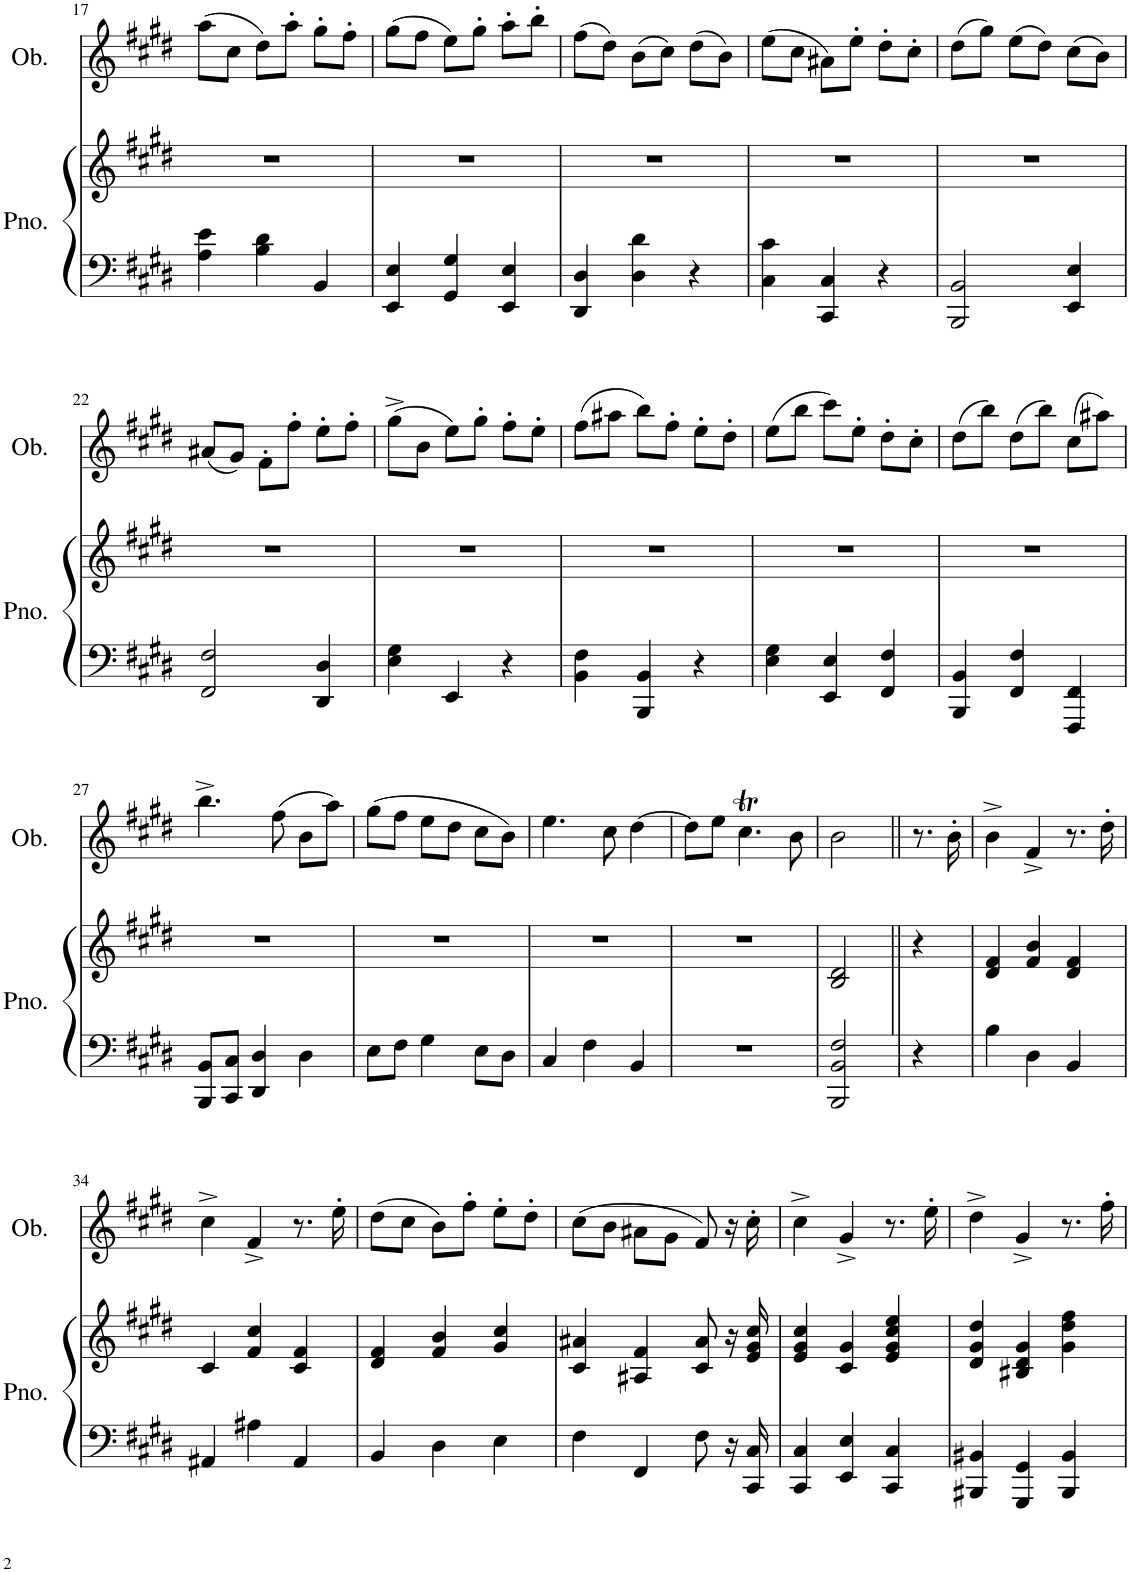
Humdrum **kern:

**kern	**kern	**kern
*part2	*part2	*part1
*staff3	*staff2	*staff1
*I"Piano	*	*I"Oboe
*I'Pno.	*	*I'Ob.
!!LO:PB:g=z
*clefF4	*clefG2	*clefG2
*k[f#c#g#d#]	*k[f#c#g#d#]	*k[f#c#g#d#]
*M3/4	*M3/4	*M3/4
=17	=17	=17
4A\ 4e\	2.r	(8aa\L
.	.	8cc#\J
4B\ 4d#\	.	8dd#\L)
.	.	8aa'\J
4BB/	.	8gg#'\L
.	.	8ff#'\J
=18	=18	=18
4EE/ 4E/	2.r	(8gg#\L
.	.	8ff#\J
4GG#/ 4G#/	.	8ee\L)
.	.	8gg#'\J
4EE/ 4E/	.	8aa'\L
.	.	8bb'\J
=19	=19	=19
4DD#/ 4D#/	2.r	(8ff#\L
.	.	8dd#\J)
4D#\ 4d#\	.	(8b\L
.	.	8cc#\J)
4r	.	(8dd#\L
.	.	8b\J)
=20	=20	=20
4C#\ 4c#\	2.r	(8ee\L
.	.	8cc#\J
4CC#/ 4C#/	.	8a#X\L)
.	.	8ee'\J
4r	.	8dd#'\L
.	.	8cc#'\J
=21	=21	=21
2BBB/ 2BB/	2.r	(8dd#\L
.	.	8gg#\J)
.	.	(8ee\L
.	.	8dd#\J)
4EE/ 4E/	.	(8cc#\L
.	.	8b\J)
!!LO:LB:g=z
=22	=22	=22
2FF#/ 2F#/	2.r	(8a#X/L
.	.	8g#/J)
.	.	8f#'\L
.	.	8ff#'\J
4DD#/ 4D#/	.	8ee'\L
.	.	8ff#'\J
=23	=23	=23
4E\ 4G#\	2.r	(8gg#^\L
.	.	8b\J
4EE/	.	8ee\L)
.	.	8gg#'\J
4r	.	8ff#'\L
.	.	8ee'\J
=24	=24	=24
4BB\ 4F#\	2.r	(8ff#\L
.	.	8aa#X\J
4BBB/ 4BB/	.	8bb\L)
.	.	8ff#'\J
4r	.	8ee'\L
.	.	8dd#'\J
=25	=25	=25
4E\ 4G#\	2.r	(8ee\L
.	.	8bb\J
4EE/ 4E/	.	8ccc#\L)
.	.	8ee'\J
4FF#/ 4F#/	.	8dd#'\L
.	.	8cc#'\J
=26	=26	=26
4BBB/ 4BB/	2.r	(8dd#\L
.	.	8bb\J)
4FF#/ 4F#/	.	(8dd#\L
.	.	8bb\J)
4FFF#/ 4FF#/	.	(8cc#\L
.	.	8aa#X\J)
!!LO:LB:g=z
=27	=27	=27
8BBB/ 8BB/L	2.r	4.bb^\
8CC#/ 8C#/J	.	.
4DD#/ 4D#/	.	.
.	.	(8ff#\
4D#\	.	8b\L
.	.	8aa\J)
=28	=28	=28
8E\L	2.r	(8gg#\L
8F#\J	.	8ff#\J
4G#\	.	8ee\L
.	.	8dd#\J
8E\L	.	8cc#\L
8D#\J	.	8b\J)
=29	=29	=29
4C#/	2.r	4.ee\
4F#\	.	.
.	.	8cc#\
4BB/	.	[4dd#\
=30	=30	=30
2.r	2.r	8dd#\L]
.	.	8ee\J
.	.	4.cc#T\
.	.	8b\
=31	=31	=31
2BBB/ 2BB/ 2F#/	2B/ 2d#/	2b\
=32||	=32||	=32||
4r	4r	8.r
.	.	16b'\
=33	=33	=33
4B\	4d#/ 4f#/	4b^\
4D#\	4f#/ 4b/	4f#^/
4BB/	4d#/ 4f#/	8.r
.	.	16dd#'\
!!LO:LB:g=z
=34	=34	=34
4AA#X/	4c#/	4cc#^\
4A#X\	4f#/ 4cc#/	4f#^/
4AA#/	4c#/ 4f#/	8.r
.	.	16ee'\
=35	=35	=35
4BB/	4d#/ 4f#/	(8dd#\L
.	.	8cc#\J
4D#\	4f#/ 4b/	8b\L)
.	.	8ff#'\J
4E\	4g#/ 4cc#/	8ee'\L
.	.	8dd#'\J
=36	=36	=36
4F#\	4c#/ 4a#X/	(8cc#\L
.	.	8b\J
4FF#/	4A#X/ 4f#/	8a#X\L
.	.	8g#\J
8F#\	8c#/ 8a#/	8f#/)
16r	16r	16r
16CC#/ 16C#/	16e/ 16g#/ 16cc#/	16cc#'\
=37	=37	=37
4CC#/ 4C#/	4e/ 4g#/ 4cc#/	4cc#^\
4EE/ 4E/	4c#/ 4g#/	4g#^/
4CC#/ 4C#/	4e/ 4g#/ 4cc#/ 4ee/	8.r
.	.	16ee'\
=38	=38	=38
4BBB#X/ 4BB#X/	4d#/ 4g#/ 4dd#/	4dd#^\
4GGG#/ 4GG#/	4B#X/ 4d#/ 4g#/	4g#^/
4BBB#/ 4BB#/	4g#\ 4dd#\ 4ff#\	8.r
.	.	16ff#'\
=	=	=
*-	*-	*-
